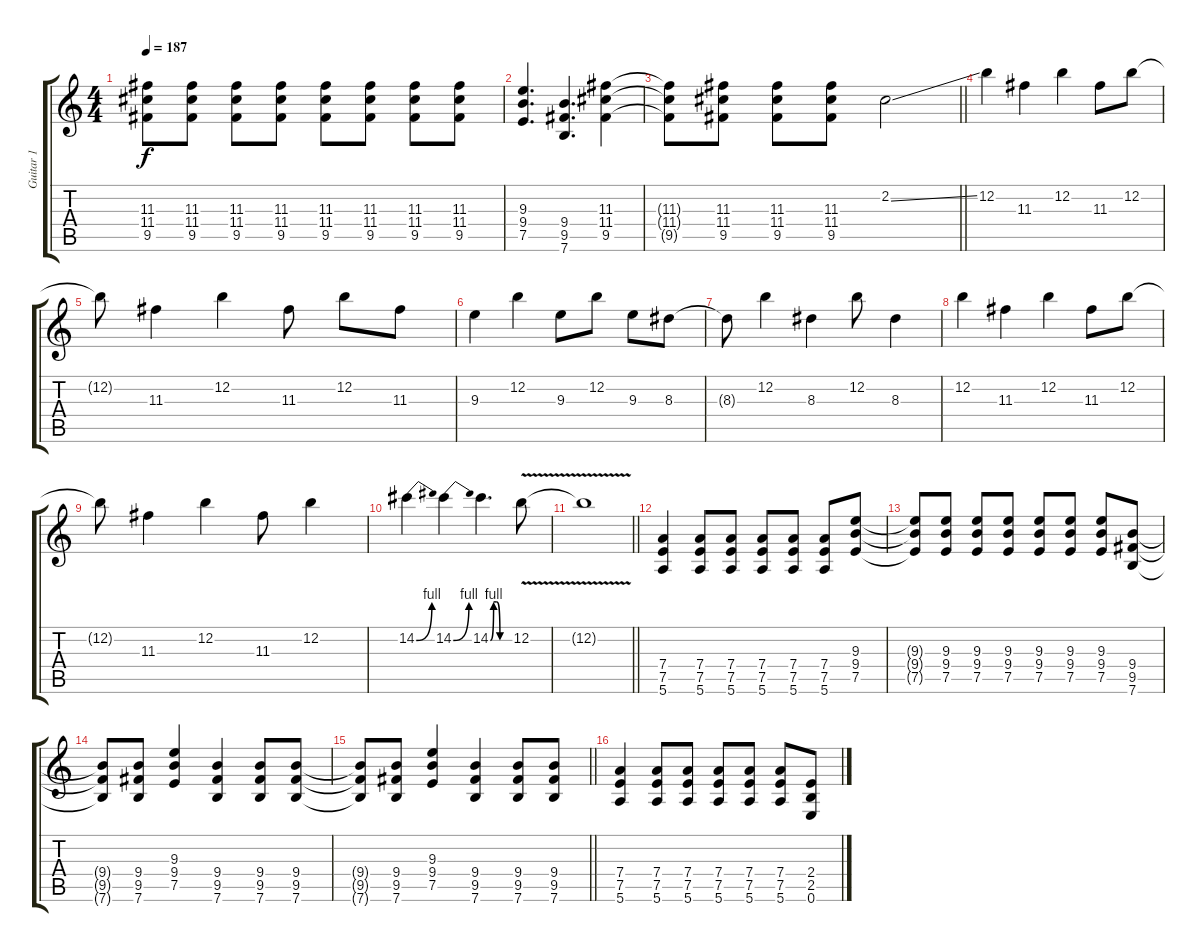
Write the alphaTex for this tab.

\track ("Guitar 1" "Guitar 1") {instrument overdrivenguitar}
\staff {score tabs}
\tuning (E4 B3 G3 D3 A2 E2) {hide}
\ts (4 4)
\tempo 187
\clef g2
\ks c
(11.3{t} 11.4{t} 9.5{t}).8{dy f} (11.3 11.4 9.5).8 (11.3 11.4 9.5).8 (11.3 11.4 9.5).8 (11.3 11.4 9.5).8 (11.3 11.4 9.5).8 (11.3 11.4 9.5).8 (11.3 11.4 9.5).8 |
(9.3 9.4 7.5).4{d} (9.4 9.5 7.6).4{d} (11.3 11.4 9.5).4 |
\barLineRight lightlight
(11.3{t} 11.4{t} 9.5{t}).8 (11.3 11.4 9.5).8 (11.3 11.4 9.5).8 (11.3 11.4 9.5).8 2.2{ss}.2{volume 11} |
12.2.4 11.3.4 12.2.4 11.3.8 12.2.8 |
12.2{t}.8 11.3.4 12.2.4 11.3.8 12.2.8 11.3.8 |
9.3.4 12.2.4 9.3.8 12.2.8 9.3.8 8.3.8 |
8.3{t}.8 12.2.4 8.3.4 12.2.8 8.3.4 |
12.2.4 11.3.4 12.2.4 11.3.8 12.2.8 |
12.2{t}.8 11.3.4 12.2.4 11.3.8 12.2.4 |
14.2{be (bend 0 0 60 4)}.4 14.2{be (bend 0 0 60 4)}.4 14.2{be (custom 0 0 10 4 20 4 30 0 60 0)}.4{d} 12.2{v}.8 |
\barLineRight lightlight
12.2{t}.1 |
(7.4 7.5 5.6).4{volume 10} (7.4 7.5 5.6).8 (7.4 7.5 5.6).8 (7.4 7.5 5.6).8 (7.4 7.5 5.6).8 (7.4 7.5 5.6).8 (9.3 9.4 7.5).8 |
(9.3{t} 9.4{t} 7.5{t}).8 (9.3 9.4 7.5).8 (9.3 9.4 7.5).8 (9.3 9.4 7.5).8 (9.3 9.4 7.5).8 (9.3 9.4 7.5).8 (9.3 9.4 7.5).8 (9.4 9.5 7.6).8 |
(9.4{t} 9.5{t} 7.6{t}).8 (9.4 9.5 7.6).8 (9.3 9.4 7.5).4 (9.4 9.5 7.6).4 (9.4 9.5 7.6).8 (9.4 9.5 7.6).8 |
\barLineRight lightlight
(9.4{t} 9.5{t} 7.6{t}).8 (9.4 9.5 7.6).8 (9.3 9.4 7.5).4 (9.4 9.5 7.6).4 (9.4 9.5 7.6).8 (9.4 9.5 7.6).8 |
(7.4 7.5 5.6).4 (7.4 7.5 5.6).8 (7.4 7.5 5.6).8 (7.4 7.5 5.6).8 (7.4 7.5 5.6).8 (7.4 7.5 5.6).8 (2.4 2.5 0.6).8
